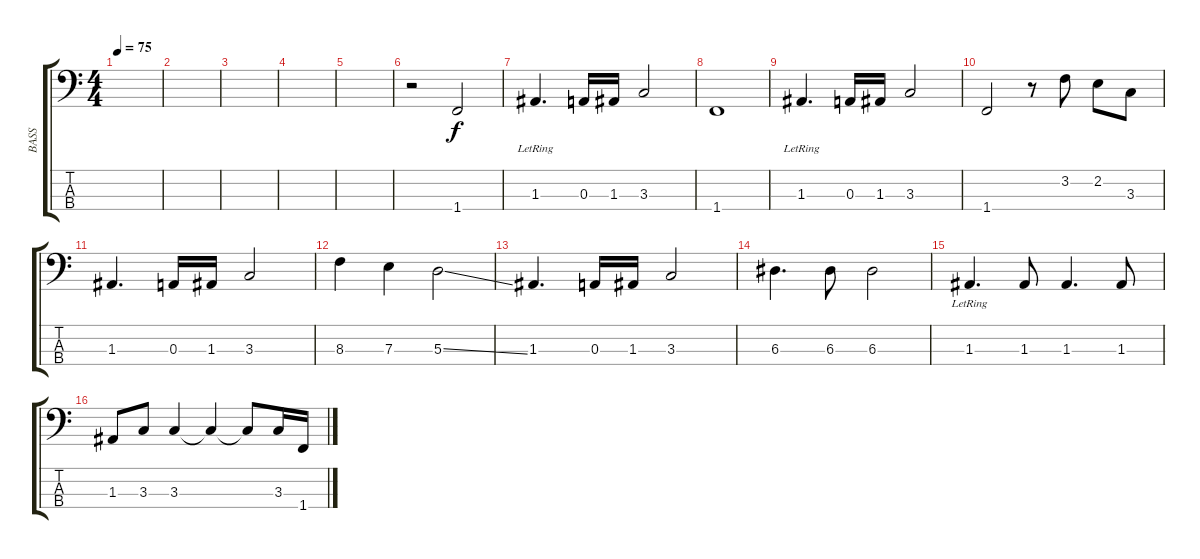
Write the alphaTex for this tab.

\track ("BASS" "BASS") {instrument overdrivenguitar}
\staff {score tabs}
\tuning (G2 D2 A1 E1) {hide}
\ts (4 4)
\tempo 75
\clef f4
\ks c
|
|
|
|
|
r.2 1.4.2 |
1.3{lr}.4{d} 0.3.16 1.3.16 3.3.2 |
1.4.1 |
1.3{lr}.4{d} 0.3.16 1.3.16 3.3.2 |
1.4.2 r.8 3.2.8 2.2.8 3.3.8 |
1.3.4{d} 0.3.16 1.3.16 3.3.2 |
8.3.4 7.3.4 5.3{ss}.2 |
1.3.4{d} 0.3.16 1.3.16 3.3.2 |
6.3.4{d} 6.3.8 6.3.2 |
1.3{lr}.4{d} 1.3.8 1.3.4{d} 1.3.8 |
1.3.8 3.3.8 3.3.4 3.3{t}.4 3.3{t}.8 3.3.16 1.4.16
